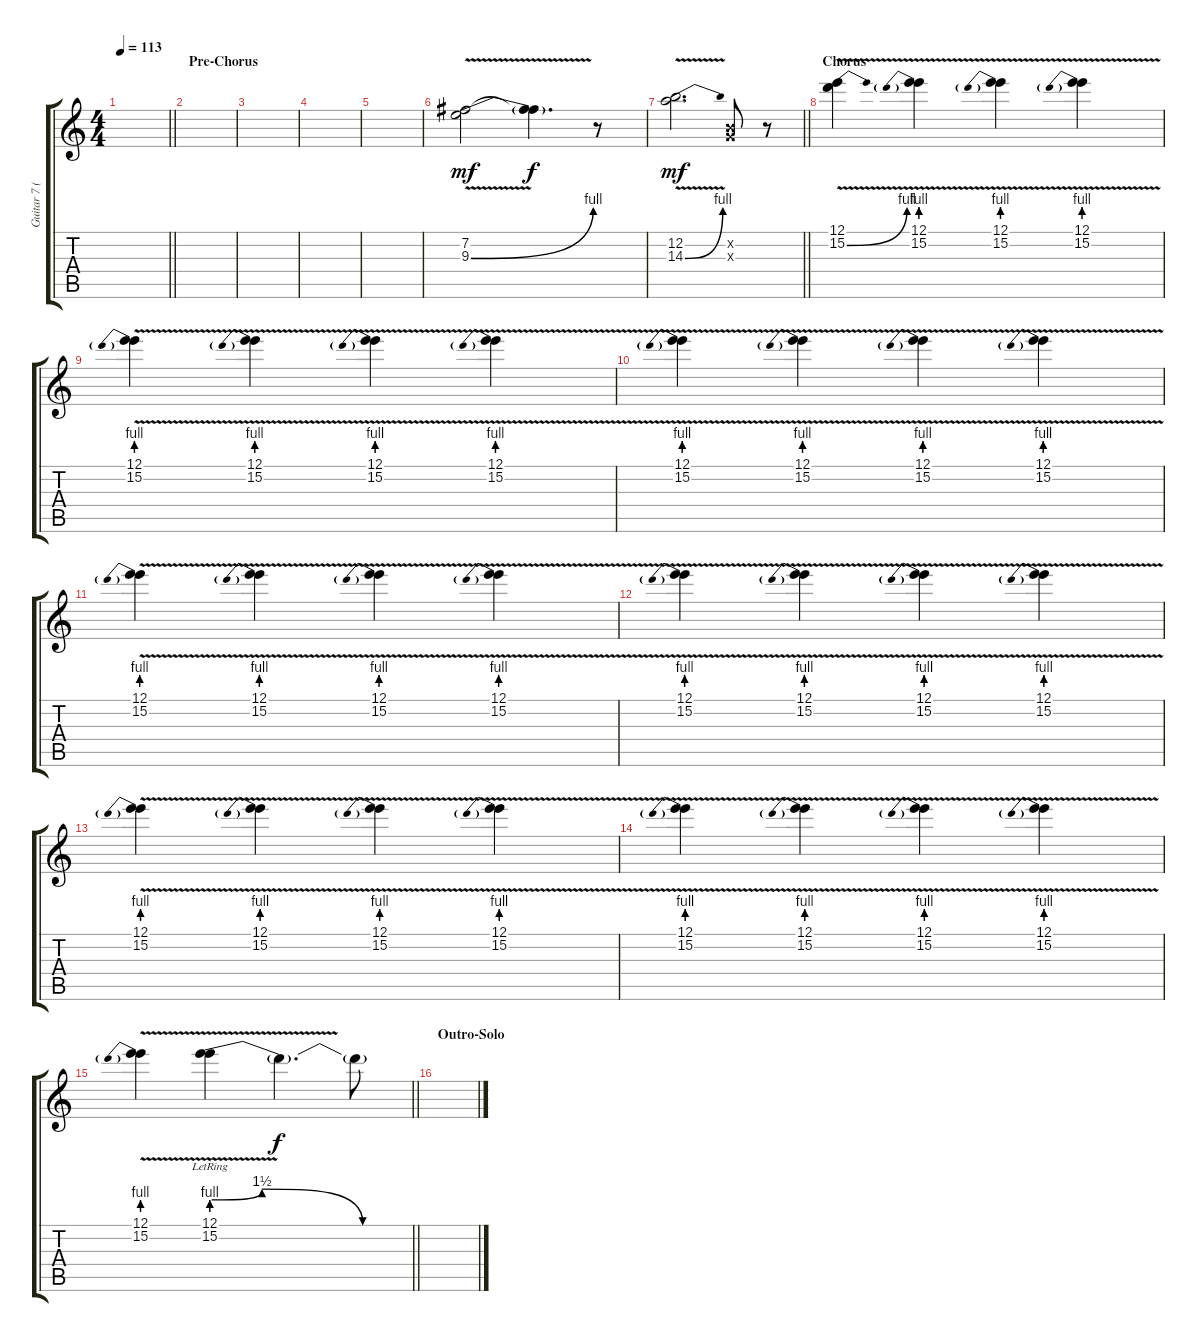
\track ("Guitar 7 (Dist)" "Guitar 7 (") {instrument distortionguitar}
\staff {score tabs}
\tuning (E4 B3 G3 D3 A2 E2) {hide}
\ts (4 4)
\tempo 113
\clef g2
\barLineRight lightlight
\ks c
|
\section ("" "Pre-Chorus")
|
|
|
|
(7.2 9.3{be (bend 0 0 60 4) v}).2{dy mf} (7.2{t} 9.3{t}).4{d dy f} r.8 |
\barLineRight lightlight
(12.2 14.3{be (bend 0 0 60 4) v}).2{d dy mf} (0.2{x} 0.3{x}).8 r.8 |
\section ("" "Chorus")
(12.1 15.2{be (bend 0 0 60 4) v}).4 (12.1 15.2{be (prebend 0 4 60 4) v}).4 (12.1 15.2{be (prebend 0 4 60 4) v}).4 (12.1 15.2{be (prebend 0 4 60 4) v}).4 |
(12.1 15.2{be (prebend 0 4 60 4) v}).4 (12.1 15.2{be (prebend 0 4 60 4) v}).4 (12.1 15.2{be (prebend 0 4 60 4) v}).4 (12.1 15.2{be (prebend 0 4 60 4) v}).4 |
(12.1 15.2{be (prebend 0 4 60 4) v}).4 (12.1 15.2{be (prebend 0 4 60 4) v}).4 (12.1 15.2{be (prebend 0 4 60 4) v}).4 (12.1 15.2{be (prebend 0 4 60 4) v}).4 |
(12.1 15.2{be (prebend 0 4 60 4) v}).4 (12.1 15.2{be (prebend 0 4 60 4) v}).4 (12.1 15.2{be (prebend 0 4 60 4) v}).4 (12.1 15.2{be (prebend 0 4 60 4) v}).4 |
(12.1 15.2{be (prebend 0 4 60 4) v}).4 (12.1 15.2{be (prebend 0 4 60 4) v}).4 (12.1 15.2{be (prebend 0 4 60 4) v}).4 (12.1 15.2{be (prebend 0 4 60 4) v}).4 |
(12.1 15.2{be (prebend 0 4 60 4) v}).4 (12.1 15.2{be (prebend 0 4 60 4) v}).4 (12.1 15.2{be (prebend 0 4 60 4) v}).4 (12.1 15.2{be (prebend 0 4 60 4) v}).4 |
(12.1 15.2{be (prebend 0 4 60 4) v}).4 (12.1 15.2{be (prebend 0 4 60 4) v}).4 (12.1 15.2{be (prebend 0 4 60 4) v}).4 (12.1 15.2{be (prebend 0 4 60 4) v}).4 |
\barLineRight lightlight
(12.1 15.2{be (prebend 0 4 60 4) v}).4 (12.1{lr} 15.2{be (custom 0 4 15 6 45 0 60 0) v}).4 15.2{t}.4{d dy f} 15.2{t}.8 |
\section ("" "Outro-Solo")
